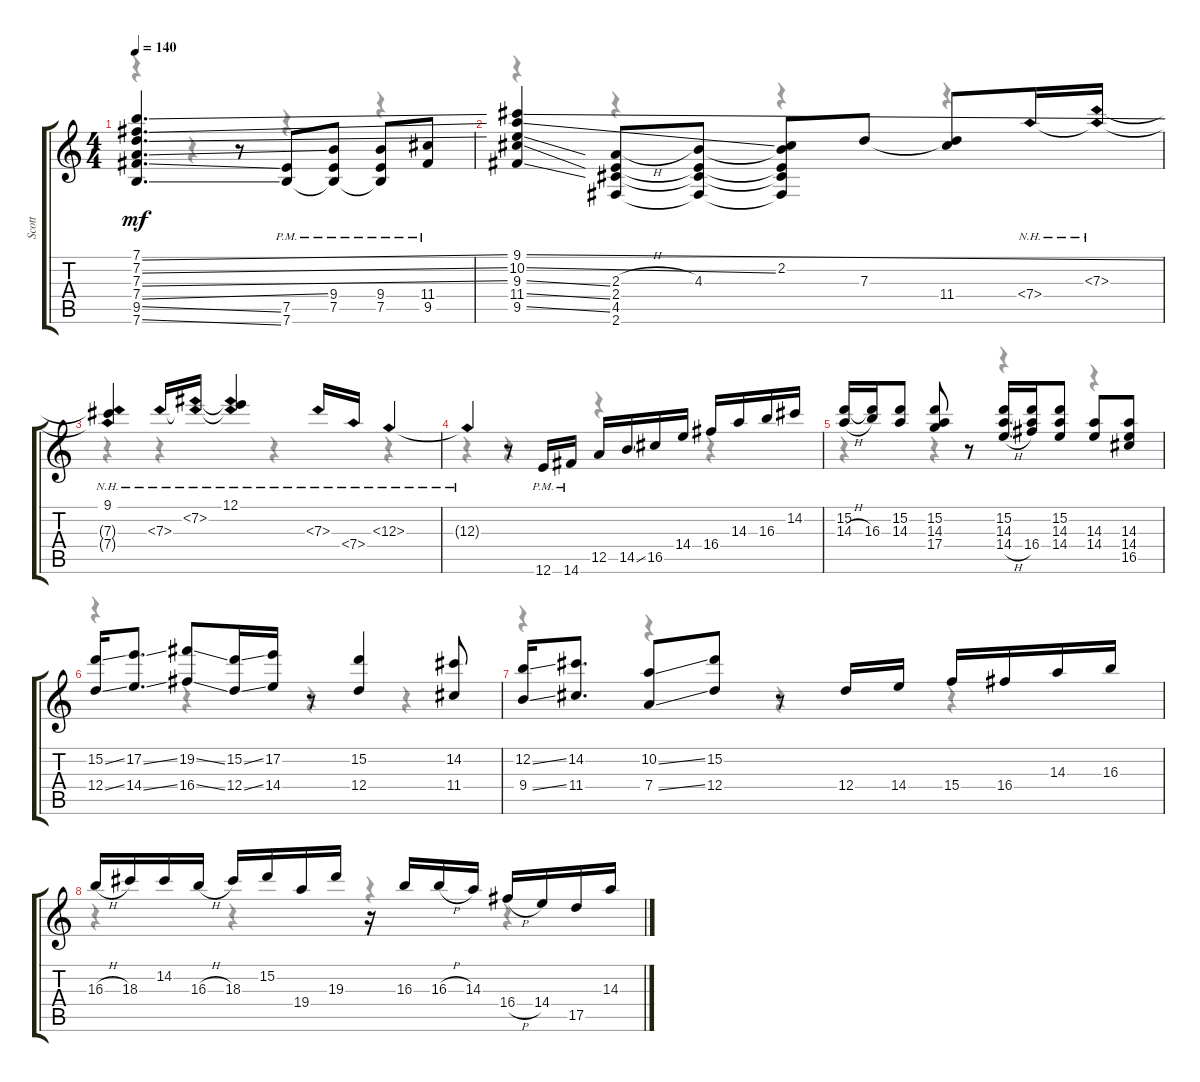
\track ("Scott" "Scott") {instrument electricguitarclean}
\staff {score tabs}
\tuning (E4 B3 G3 D3 A2 E2) {hide}
\voice
\ts (4 4)
\tempo 140
\clef g2
\ks c
(7.1{ss} 7.2{ss} 7.3{ss} 7.4{ss} 9.5{ss} 7.6{ss}).4{d dy mf} r.8 (7.5{pm} 7.6{pm}).8 (9.4{pm} 7.5{pm} 7.6{pm t}).8 (9.4{pm} 7.5{pm} 7.6{pm t}).8 (11.4{pm} 9.5{pm}).8 |
(9.1{ss} 10.2{ss} 9.3{ss} 11.4{ss} 9.5{ss}).4 (2.3{h} 2.4 4.5 2.6).8 (4.3 2.4{t} 4.5{t} 2.6{t}).8 (2.2 4.3{t} 2.4{t} 4.5{t} 2.6{t}).8 7.3.8 (7.3{t} 11.4).8 7.4{nh}.16 (7.3{nh} 7.4{nh t}).16 |
(9.1 7.3{nh t} 7.4{nh t}).4 7.3{nh}.16 (7.2{nh} 7.3{nh t}).16 (12.1 7.2{nh t} 7.3{nh t}).4 7.3{nh}.16 7.4{nh}.16 12.3{nh}.4 |
12.3{nh t}.4 r.8 12.6{pm}.16 14.6{pm}.16 12.5.16 14.5{ss}.16 16.5.16 14.4.16 16.4.16 14.3.16 16.3.16 14.2.16 |
(15.2 14.3{h}).16 (15.2{t} 16.3).16 (15.2 14.3).8 (15.2 14.3 17.4).8 r.8 (15.2 14.3 14.4{h}).16 (15.2{t} 14.3{t} 16.4).16 (15.2 14.3 14.4).8 (14.3 14.4).8 (14.3 14.4 16.5).8 |
(15.2{ss} 12.4{ss}).16 (17.2{ss} 14.4{ss}).8{d} (19.2{ss} 16.4{ss}).8 (15.2{ss} 12.4{ss}).16 (17.2 14.4).16 r.8 (15.2 12.4).4 (14.2 11.4).8 |
(12.2{ss} 9.4{ss}).16 (14.2 11.4).8{d} (10.2{ss} 7.4{ss}).8 (15.2 12.4).8 r.8 12.4.16 14.4.16 15.4.16 16.4.16 14.3.16 16.3.16 |
16.3{h}.16 18.3.16 14.2.16 16.3{h}.16 18.3.16 15.2.16 19.4.16 19.3.16 r.16 16.3.16 16.3{h}.16 14.3.16 16.4{h}.16 14.4.16 17.5.16 14.3.16
\voice
\clef g2
\ottava regular
\simile none
\ks c
r.4{dy f} r.4 r.4 r.4 |
r.4 r.4 r.4 r.4 |
r.4 r.4 r.4 r.4 |
r.4 r.4 r.4 r.4 |
r.4 r.4 r.4 r.4 |
r.4 r.4 r.4 r.4 |
r.4 r.4 r.4 r.4 |
r.4 r.4 r.4 r.4
